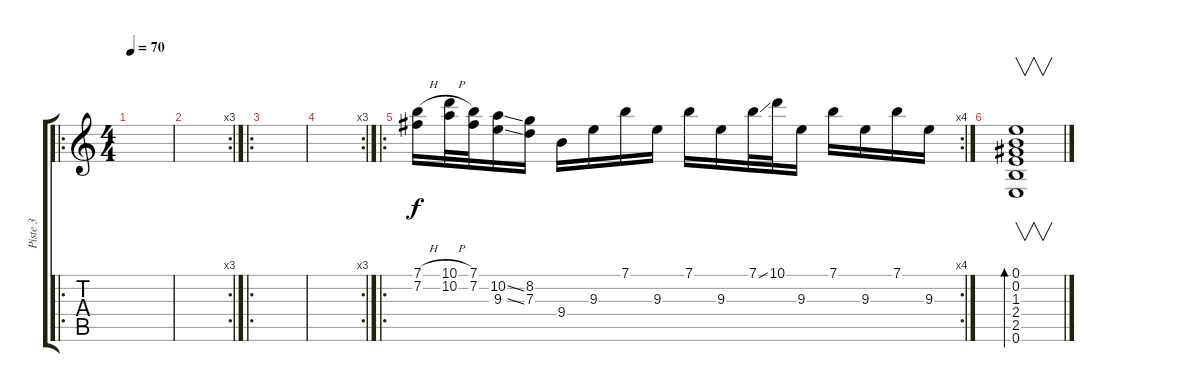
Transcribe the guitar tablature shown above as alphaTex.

\track ("Piste 3" "Piste 3") {instrument electricguitarclean}
\staff {score tabs}
\tuning (E4 B3 G3 D3 A2 E2) {hide}
\ro
\ts (4 4)
\tempo 70
\clef g2
\ks c
|
\rc 3
|
\ro
|
\rc 3
|
\ro
\rc 4
(7.1{h} 7.2).16 (10.1{h} 10.2).32 (7.1 7.2).32 (10.2{ss} 9.3{ss}).16 (8.2 7.3).16 9.4.16 9.3.16 7.1.16 9.3.16 7.1.16 9.3.16 7.1{ss}.32 10.1.32 9.3.16 7.1.16 9.3.16 7.1.16 9.3.16 |
(0.1 0.2 1.3 2.4 2.5 0.6).1{v bd 60}
